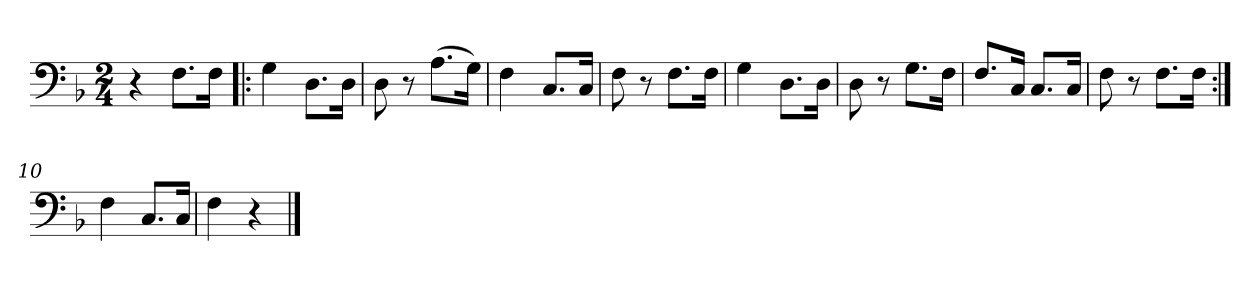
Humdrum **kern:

**kern
*part1
*staff1
*clefF4
*k[b-]
*M2/4
=1
4r
8.F\L
16F\Jk
=2!|:
4G\
8.D\L
16D\Jk
=3
8D\
8r
(8.A\L
16G\Jk)
=4
4F\
8.C/L
16C/Jk
=5
8F\
8r
8.F\L
16F\Jk
=6
4G\
8.D\L
16D\Jk
=7
8D\
8r
8.G\L
16F\Jk
=
8.F/L
16C/Jk
8.C/L
16C/Jk
=9
8F\
8r
8.F\L
16F\Jk
=10:|!
4F\
8.C/L
16C/Jk
=11
4F\
4r
==
*-
